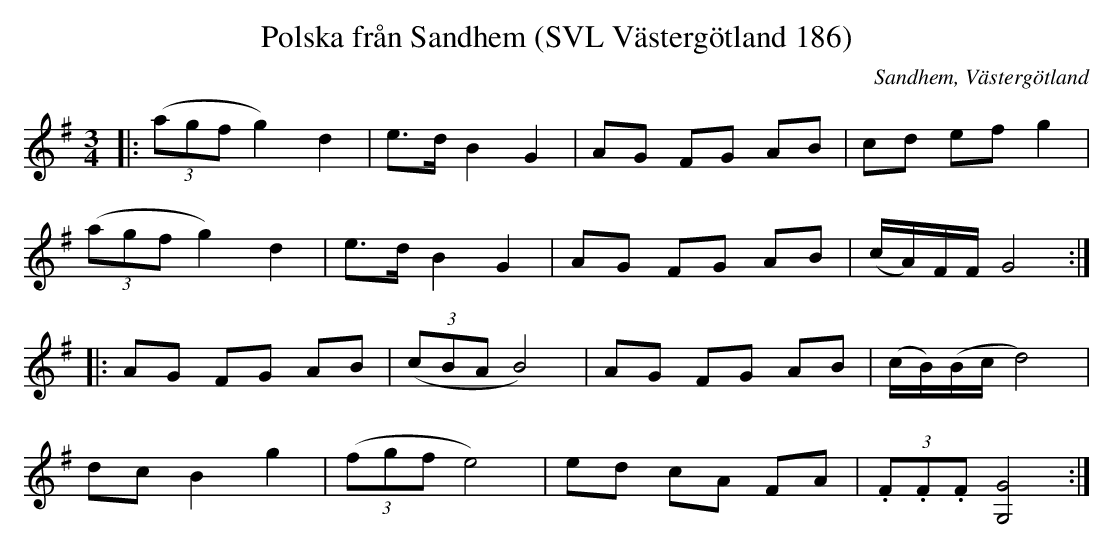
X:1
T:Polska från Sandhem (SVL Västergötland 186)
O:Sandhem, Västergötland
M:3/4
L:1/8
K:G
|: ((3agf g2) d2 | e>d B2 G2 | AG FG AB | cd ef g2 |
((3agf g2) d2 | e>d B2 G2 | AG FG AB | (c/A/)F/F/ G4 :|
|: AG FG AB | ((3cBA B4) | AG FG AB | (c/B/)(B/c/ d4) |
dc B2 g2 | ((3fgf e4) | ed cA FA | (3.F.F.F [GG,]4 :|
